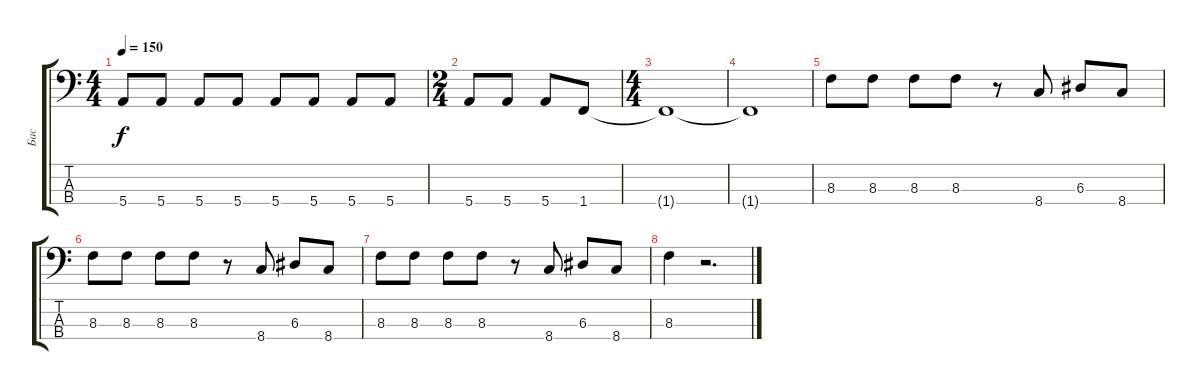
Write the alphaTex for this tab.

\track ("Бас" "Бас") {instrument electricbassfinger}
\staff {score tabs}
\tuning (G2 D2 A1 E1) {hide}
\ts (4 4)
\tempo 150
\clef f4
\ks c
5.4.8{dy f} 5.4.8 5.4.8 5.4.8 5.4.8 5.4.8 5.4.8 5.4.8 |
\ts (2 4)
5.4.8 5.4.8 5.4.8 1.4.8 |
\ts (4 4)
1.4{t}.1 |
1.4{t}.1 |
8.3.8 8.3.8 8.3.8 8.3.8 r.8 8.4.8 6.3.8 8.4.8 |
8.3.8 8.3.8 8.3.8 8.3.8 r.8 8.4.8 6.3.8 8.4.8 |
8.3.8 8.3.8 8.3.8 8.3.8 r.8 8.4.8 6.3.8 8.4.8 |
8.3.4 r.2{d}
